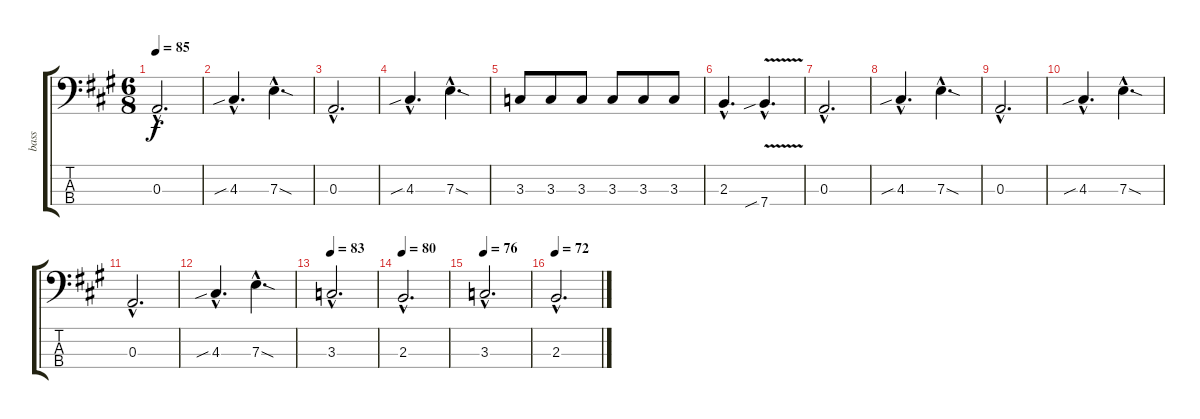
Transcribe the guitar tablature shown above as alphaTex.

\track ("bass" "bass") {instrument electricbassfinger}
\staff {score tabs}
\tuning (G2 D2 A1 E1) {hide}
\ts (6 8)
\tempo 85
\clef f4
\ks f#minor
0.3{hac}.2{d dy f} |
4.3{sib hac}.4{d} 7.3{sod hac}.4{d} |
0.3{hac}.2{d} |
4.3{sib hac}.4{d} 7.3{sod hac}.4{d} |
3.3.8 3.3.8 3.3.8 3.3.8 3.3.8 3.3.8 |
2.3{hac}.4{d} 7.4{v sib hac}.4{d} |
0.3{hac}.2{d} |
4.3{sib hac}.4{d} 7.3{sod hac}.4{d} |
0.3{hac}.2{d} |
4.3{sib hac}.4{d} 7.3{sod hac}.4{d} |
0.3{hac}.2{d} |
4.3{sib hac}.4{d} 7.3{sod hac}.4{d} |
\tempo 83
3.3{hac}.2{d} |
\tempo 80
2.3{hac}.2{d} |
\tempo 76
3.3{hac}.2{d} |
\tempo 72
2.3{hac}.2{d}
